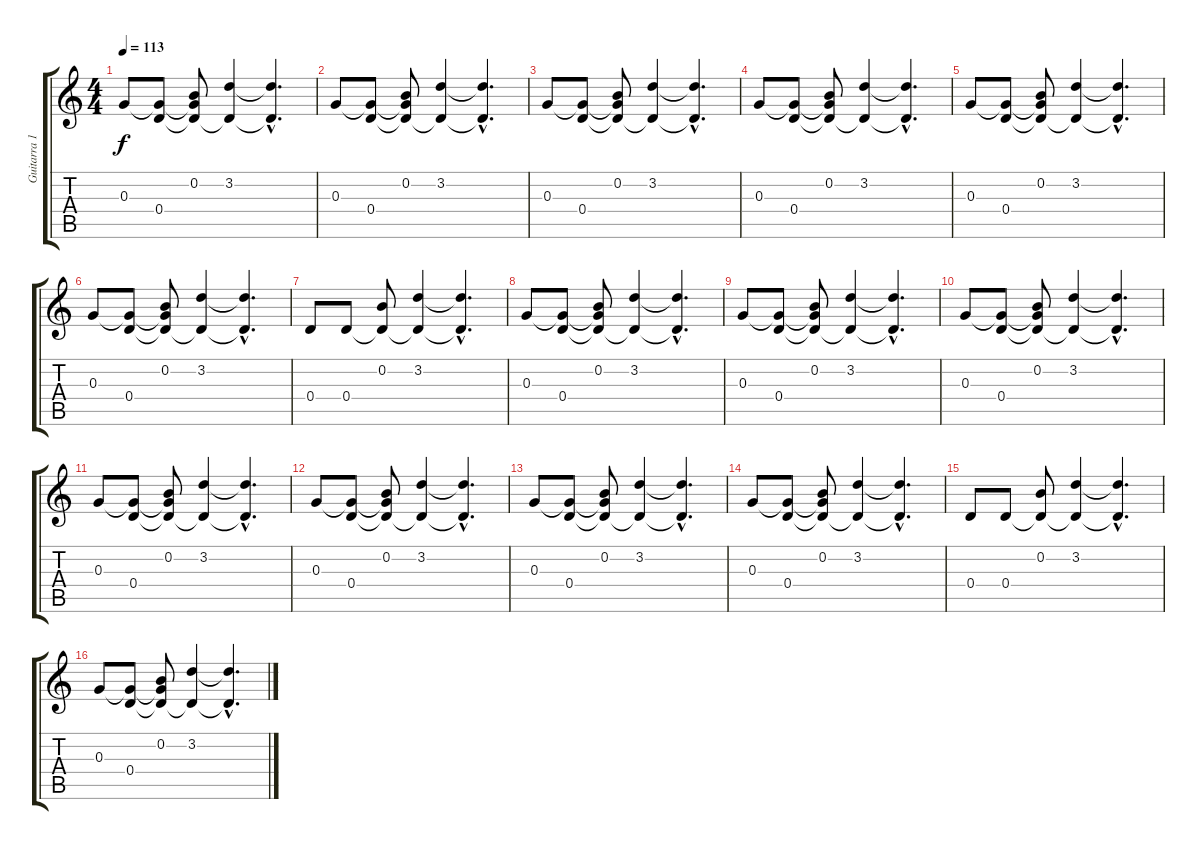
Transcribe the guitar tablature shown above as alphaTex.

\track ("Guitarra 1" "Guitarra 1") {instrument electricguitarclean}
\staff {score tabs}
\tuning (E4 B3 G3 D3 A2 E2) {hide}
\ts (4 4)
\tempo 113
\clef g2
\ks c
0.3.8{dy f} (0.3{t} 0.4).8 (0.2 0.3{t} 0.4{t}).8 (3.2 0.4{t}).4 (3.2{hac t} 0.4{hac t}).4{d} |
0.3.8 (0.3{t} 0.4).8 (0.2 0.3{t} 0.4{t}).8 (3.2 0.4{t}).4 (3.2{hac t} 0.4{hac t}).4{d} |
0.3.8 (0.3{t} 0.4).8 (0.2 0.3{t} 0.4{t}).8 (3.2 0.4{t}).4 (3.2{hac t} 0.4{hac t}).4{d} |
0.3.8 (0.3{t} 0.4).8 (0.2 0.3{t} 0.4{t}).8 (3.2 0.4{t}).4 (3.2{hac t} 0.4{hac t}).4{d} |
0.3.8 (0.3{t} 0.4).8 (0.2 0.3{t} 0.4{t}).8 (3.2 0.4{t}).4 (3.2{hac t} 0.4{hac t}).4{d} |
0.3.8 (0.3{t} 0.4).8 (0.2 0.3{t} 0.4{t}).8 (3.2 0.4{t}).4 (3.2{hac t} 0.4{hac t}).4{d} |
0.4.8 0.4.8 (0.2 0.4{t}).8 (3.2 0.4{t}).4 (3.2{hac t} 0.4{hac t}).4{d} |
0.3.8 (0.3{t} 0.4).8 (0.2 0.3{t} 0.4{t}).8 (3.2 0.4{t}).4 (3.2{hac t} 0.4{hac t}).4{d} |
0.3.8 (0.3{t} 0.4).8 (0.2 0.3{t} 0.4{t}).8 (3.2 0.4{t}).4 (3.2{hac t} 0.4{hac t}).4{d} |
0.3.8 (0.3{t} 0.4).8 (0.2 0.3{t} 0.4{t}).8 (3.2 0.4{t}).4 (3.2{hac t} 0.4{hac t}).4{d} |
0.3.8 (0.3{t} 0.4).8 (0.2 0.3{t} 0.4{t}).8 (3.2 0.4{t}).4 (3.2{hac t} 0.4{hac t}).4{d} |
0.3.8 (0.3{t} 0.4).8 (0.2 0.3{t} 0.4{t}).8 (3.2 0.4{t}).4 (3.2{hac t} 0.4{hac t}).4{d} |
0.3.8 (0.3{t} 0.4).8 (0.2 0.3{t} 0.4{t}).8 (3.2 0.4{t}).4 (3.2{hac t} 0.4{hac t}).4{d} |
0.3.8 (0.3{t} 0.4).8 (0.2 0.3{t} 0.4{t}).8 (3.2 0.4{t}).4 (3.2{hac t} 0.4{hac t}).4{d} |
0.4.8 0.4.8 (0.2 0.4{t}).8 (3.2 0.4{t}).4 (3.2{hac t} 0.4{hac t}).4{d} |
0.3.8 (0.3{t} 0.4).8 (0.2 0.3{t} 0.4{t}).8 (3.2 0.4{t}).4 (3.2{hac t} 0.4{hac t}).4{d}
